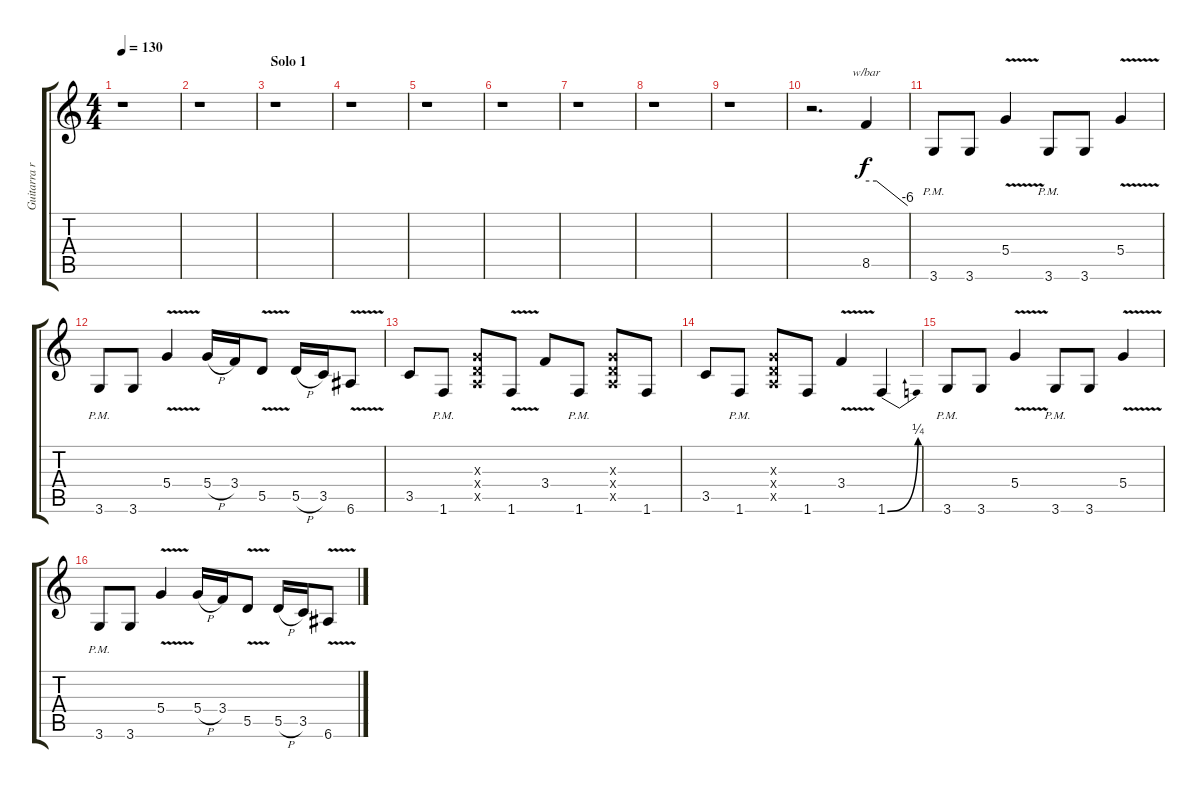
\track ("Guitarra rítmica" "Guitarra r") {instrument distortionguitar}
\staff {score tabs}
\tuning (E4 B3 G3 D3 A2 E2) {hide}
\ts (4 4)
\tempo 130
\clef g2
\ks c
r.1{dy f} |
r.1 |
\section ("" "Solo 1")
r.1 |
r.1 |
r.1 |
r.1 |
r.1 |
r.1 |
r.1 |
r.2{d volume 13} 8.5.4{tbe (custom default 0 0 15 0 60 -24)} |
3.6{pm}.8 3.6.8 5.4{v}.4 3.6{pm}.8 3.6.8 5.4{v}.4 |
3.6{pm}.8 3.6.8 5.4{v}.4 5.4{h}.16 3.4.16 5.5{v}.8 5.5{h}.16 3.5.16 6.6{v}.8 |
3.5.8 1.6{pm}.8 (0.3{x} 0.4{x} 0.5{x}).8 1.6{v}.8 3.4.8 1.6{pm}.8 (0.3{x} 0.4{x} 0.5{x}).8 1.6.8 |
3.5.8 1.6{pm}.8 (0.3{x} 0.4{x} 0.5{x}).8 1.6.8 3.4{v}.4 1.6{be (bend 0 0 60 1)}.4 |
3.6{pm}.8 3.6.8 5.4{v}.4 3.6{pm}.8 3.6.8 5.4{v}.4 |
3.6{pm}.8 3.6.8 5.4{v}.4 5.4{h}.16 3.4.16 5.5{v}.8 5.5{h}.16 3.5.16 6.6{v}.8
